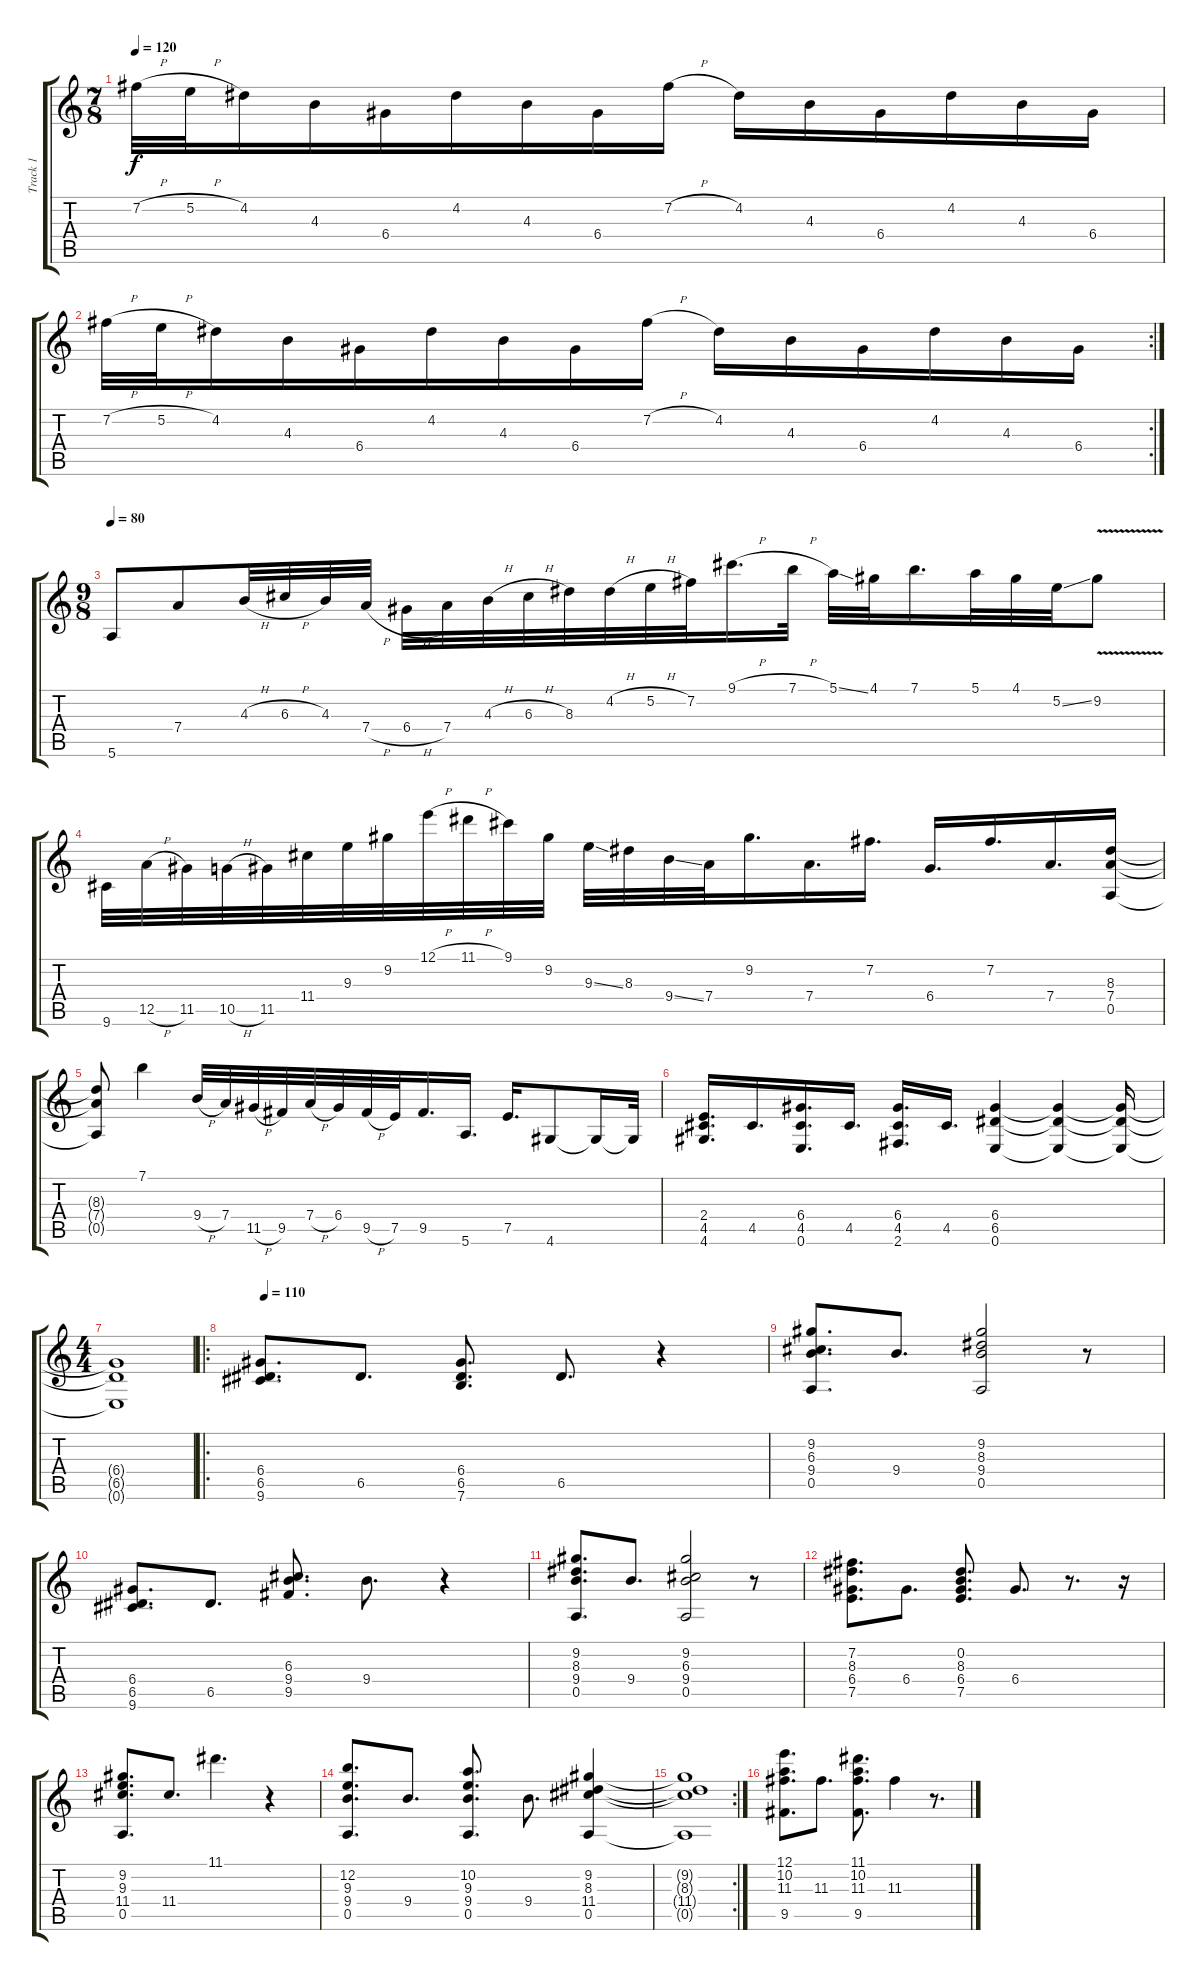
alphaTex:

\track ("Track 1" "Track 1") {instrument overdrivenguitar}
\staff {score tabs}
\tuning (E4 B3 G3 D3 A2 E2) {hide}
\ts (7 8)
\tempo 120
\clef g2
\ks c
7.2{h}.32{dy f} 5.2{h}.32 4.2.16 4.3.16 6.4.16 4.2.16 4.3.16 6.4.16 7.2{h}.16 4.2.16 4.3.16 6.4.16 4.2.16 4.3.16 6.4.16 |
\rc 2
7.2{h}.32 5.2{h}.32 4.2.16 4.3.16 6.4.16 4.2.16 4.3.16 6.4.16 7.2{h}.16 4.2.16 4.3.16 6.4.16 4.2.16 4.3.16 6.4.16 |
\ts (9 8)
\tempo 80
5.6.8 7.4.8 4.3{h}.32 6.3{h}.32 4.3.32 7.4{h}.32 6.4{h}.32 7.4.32 4.3{h}.32 6.3{h}.32 8.3.32 4.2{h}.32 5.2{h}.32 7.2.32 9.1{h}.16{d} 7.1{h}.32 5.1{ss}.32 4.1.32 7.1.16{d} 5.1.32 4.1.32 5.2{ss}.32 9.2{v}.8 |
9.6.32 12.5{h}.32 11.5.32 10.5{h}.32 11.5.32 11.4.32 9.3.32 9.2.32 12.1{h}.32 11.1{h}.32 9.1.32 9.2.32 9.3{ss}.32 8.3.32 9.4{ss}.32 7.4.32 9.2.16{d} 7.4.16{d} 7.2.16{d} 6.4.16{d} 7.2.16{d} 7.4.16{d} (8.3 7.4 0.5).16 |
(8.3{t} 7.4{t} 0.5{t}).8 7.1.4 9.4{h}.32 7.4.32 11.5{h}.32 9.5.32 7.4{h}.32 6.4.32 9.5{h}.32 7.5.32 9.5.16{d} 5.6.16{d} 7.5.16{d} 4.6.8 4.6{t}.16 4.6{t}.32 |
(2.4 4.5 4.6).16{d} 4.5.16{d} (6.4 4.5 0.6).16{d} 4.5.16{d} (6.4 4.5 2.6).16{d} 4.5.16{d} (6.4 6.5 0.6).4 (6.4{t} 6.5{t} 0.6{t}).4 (6.4{t} 6.5{t} 0.6{t}).16 |
\ts (4 4)
(6.4{t} 6.5{t} 0.6{t}).1 |
\ro
\tempo 110
(6.4 6.5 9.6).8{d} 6.5.8{d} (6.4 6.5 7.6).8{d} 6.5.8{d} r.4 |
(9.2 6.3 9.4 0.5).8{d} 9.4.8{d} (9.2 8.3 9.4 0.5).2 r.8 |
(6.4 6.5 9.6).8{d} 6.5.8{d} (6.3 9.4 9.5).8{d} 9.4.8{d} r.4 |
(9.2 8.3 9.4 0.5).8{d} 9.4.8{d} (9.2 6.3 9.4 0.5).2 r.8 |
(7.2 8.3 6.4 7.5).8{d} 6.4.8{d} (0.2 8.3 6.4 7.5).8{d} 6.4.8{d} r.8{d} r.16 |
(9.2 9.3 11.4 0.5).8{d} 11.4.8{d} 11.1.4{d} r.4 |
(12.2 9.3 9.4 0.5).8{d} 9.4.8{d} (10.2 9.3 9.4 0.5).8{d} 9.4.8{d} (9.2 8.3 11.4 0.5).4 |
\rc 2
(9.2{t} 8.3{t} 11.4{t} 0.5{t}).1 |
(12.1 10.2 11.3 9.5).8{d} 11.3.8{d} (11.1 10.2 11.3 9.5).8{d} 11.3.4 r.8{d}
